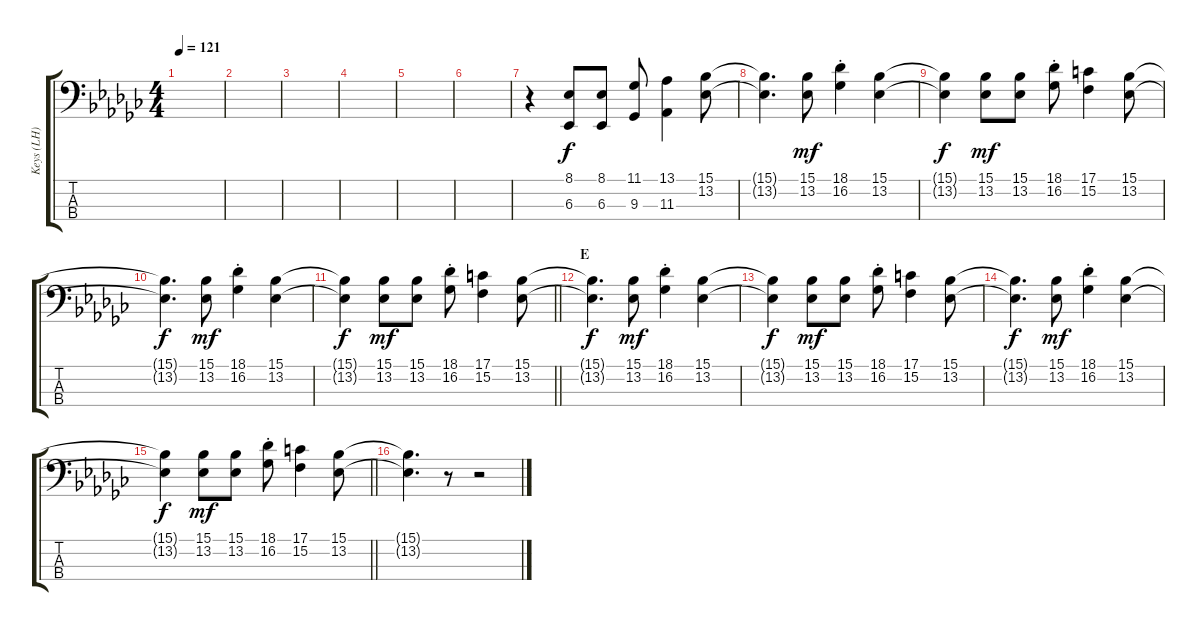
\track ("Keys (LH)" "Keys (LH)") {instrument electricpiano1}
\staff {score tabs}
\tuning (G2 D2 A1 E1) {hide}
\ts (4 4)
\tempo 121
\clef f4
\ks ebminor
|
|
|
|
|
|
r.4 (8.1 6.3).8{dy f} (8.1 6.3).8 (11.1 9.3).8 (13.1 11.3).4 (15.1 13.2).8 |
(15.1{t} 13.2{t}).4{d} (15.1 13.2).8{dy mf} (18.1{st} 16.2{st}).4 (15.1 13.2).4 |
(15.1{t} 13.2{t}).4{dy f} (15.1 13.2).8{dy mf} (15.1 13.2).8 (18.1{st} 16.2{st}).8 (17.1 15.2).4 (15.1 13.2).8 |
(15.1{t} 13.2{t}).4{d dy f} (15.1 13.2).8{dy mf} (18.1{st} 16.2{st}).4 (15.1 13.2).4 |
\barLineRight lightlight
(15.1{t} 13.2{t}).4{dy f} (15.1 13.2).8{dy mf} (15.1 13.2).8 (18.1{st} 16.2{st}).8 (17.1 15.2).4 (15.1 13.2).8 |
\section ("" "E")
(15.1{t} 13.2{t}).4{d dy f} (15.1 13.2).8{dy mf} (18.1{st} 16.2{st}).4 (15.1 13.2).4 |
(15.1{t} 13.2{t}).4{dy f} (15.1 13.2).8{dy mf} (15.1 13.2).8 (18.1{st} 16.2{st}).8 (17.1 15.2).4 (15.1 13.2).8 |
(15.1{t} 13.2{t}).4{d dy f} (15.1 13.2).8{dy mf} (18.1{st} 16.2{st}).4 (15.1 13.2).4 |
\barLineRight lightlight
(15.1{t} 13.2{t}).4{dy f} (15.1 13.2).8{dy mf} (15.1 13.2).8 (18.1{st} 16.2{st}).8 (17.1 15.2).4 (15.1 13.2).8 |
(15.1{t} 13.2{t}).4{d} r.8 r.2
